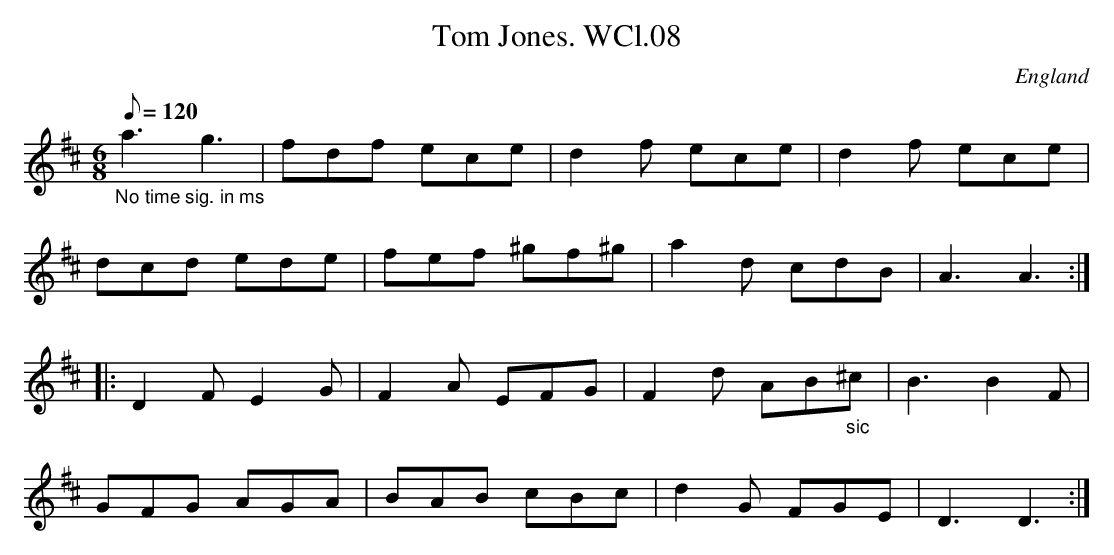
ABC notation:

X:1
T:Tom Jones. WCl.08
M:6/8
L:1/8
Q:120
O:England
K:D major
"_No time sig. in ms"a3 g3|fdf ece|d2f ece|d2f ece|!
dcd ede|fef ^gf^g|a2d cdB|A3 A3:|!
|:D2F E2G|F2A EFG|F2d AB"_sic"^c|B3 B2F|!
GFG AGA|BAB cBc|d2G FGE|D3 D3:|
